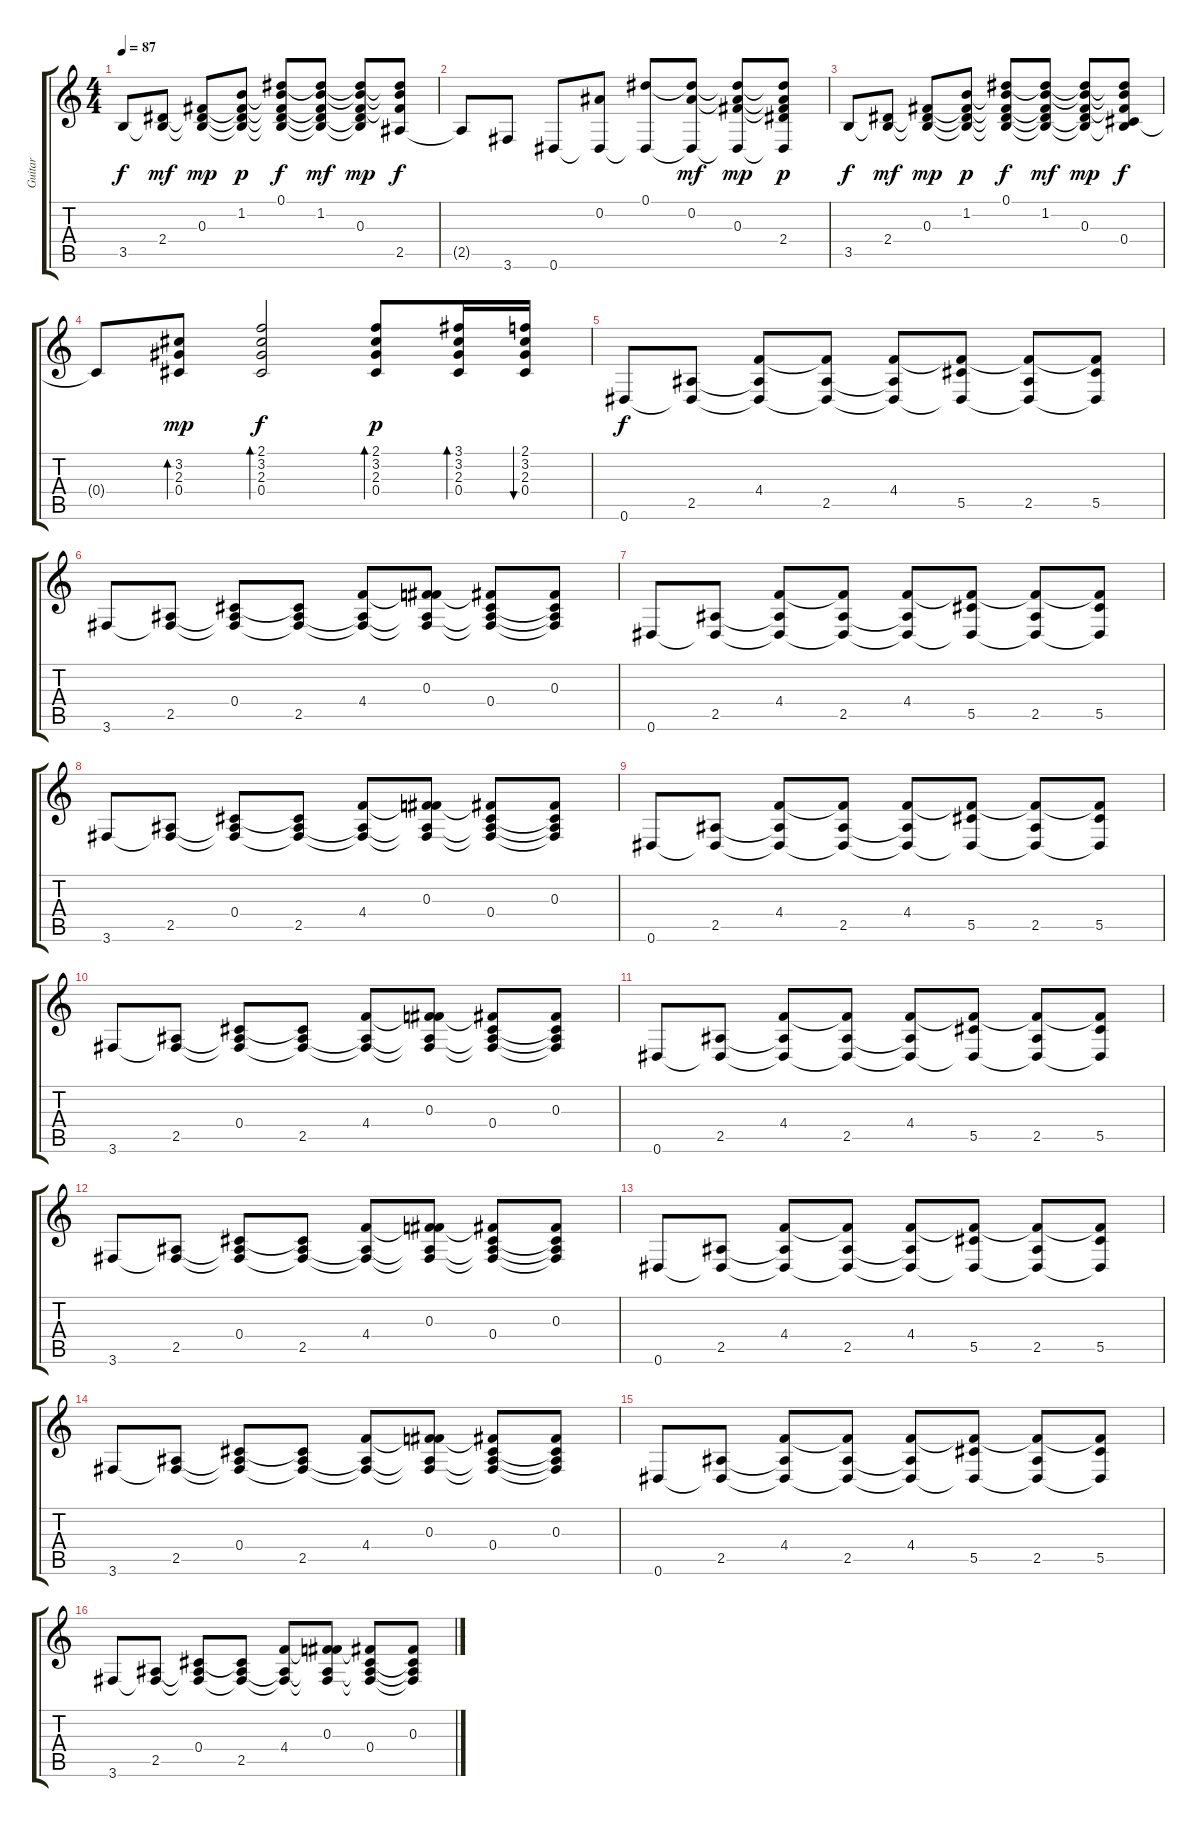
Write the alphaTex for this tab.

\track ("Guitar" "Guitar") {instrument acousticguitarsteel}
\staff {score tabs}
\tuning (Eb4 Bb3 Gb3 Db3 Ab2 Eb2) {hide}
\ts (4 4)
\tempo 87
\clef g2
\ks c
3.5.8{dy f} (2.4 3.5{t}).8{dy mf} (0.3 2.4{t} 3.5{t}).8{dy mp} (1.2 0.3{t} 2.4{t} 3.5{t}).8{dy p} (0.1 1.2{t} 0.3{t} 2.4{t} 3.5{t}).8{dy f} (0.1{t} 1.2 0.3{t} 2.4{t} 3.5{t}).8{dy mf} (0.1{t} 1.2{t} 0.3 2.4{t} 3.5{t}).8{dy mp} (0.1{t} 1.2{t} 0.3{t} 2.5).8{dy f} |
2.5{t}.8 3.6.8 0.6.8 (0.2 0.6{t}).8 (0.1 0.6{t}).8 (0.1{t} 0.2 0.6{t}).8{dy mf} (0.1{t} 0.2{t} 0.3 0.6{t}).8{dy mp} (0.1{t} 0.2{t} 0.3{t} 2.4 0.6{t}).8{dy p} |
3.5.8{dy f} (2.4 3.5{t}).8{dy mf} (0.3 2.4{t} 3.5{t}).8{dy mp} (1.2 0.3{t} 2.4{t} 3.5{t}).8{dy p} (0.1 1.2{t} 0.3{t} 2.4{t} 3.5{t}).8{dy f} (0.1{t} 1.2 0.3{t} 2.4{t} 3.5{t}).8{dy mf} (0.1{t} 1.2{t} 0.3 2.4{t} 3.5{t}).8{dy mp} (0.1{t} 1.2{t} 0.3{t} 0.4 3.5{t}).8{dy f} |
0.4{t}.8 (3.2 2.3 0.4).8{bd 240 dy mp} (2.1 3.2 2.3 0.4).2{bd 60 dy f} (2.1 3.2 2.3 0.4).8{bd 60 dy p} (3.1 3.2 2.3 0.4).16{bd 60} (2.1 3.2 2.3 0.4).16{bu 60} |
0.6.8{dy f} (2.5 0.6{t}).8 (4.4 2.5{t} 0.6{t}).8 (4.4{t} 2.5 0.6{t}).8 (4.4 2.5{t} 0.6{t}).8 (4.4{t} 5.5 0.6{t}).8 (4.4{t} 2.5 0.6{t}).8 (4.4{t} 5.5 0.6{t}).8 |
3.6.8 (2.5 3.6{t}).8 (0.4 2.5{t} 3.6{t}).8 (0.4{t} 2.5 3.6{t}).8 (4.4 2.5{t} 3.6{t}).8 (0.3 4.4{t} 2.5{t} 3.6{t}).8 (0.3{t} 0.4 2.5{t} 3.6{t}).8 (0.3 0.4{t} 2.5{t} 3.6{t}).8 |
0.6.8 (2.5 0.6{t}).8 (4.4 2.5{t} 0.6{t}).8 (4.4{t} 2.5 0.6{t}).8 (4.4 2.5{t} 0.6{t}).8 (4.4{t} 5.5 0.6{t}).8 (4.4{t} 2.5 0.6{t}).8 (4.4{t} 5.5 0.6{t}).8 |
3.6.8 (2.5 3.6{t}).8 (0.4 2.5{t} 3.6{t}).8 (0.4{t} 2.5 3.6{t}).8 (4.4 2.5{t} 3.6{t}).8 (0.3 4.4{t} 2.5{t} 3.6{t}).8 (0.3{t} 0.4 2.5{t} 3.6{t}).8 (0.3 0.4{t} 2.5{t} 3.6{t}).8 |
0.6.8 (2.5 0.6{t}).8 (4.4 2.5{t} 0.6{t}).8 (4.4{t} 2.5 0.6{t}).8 (4.4 2.5{t} 0.6{t}).8 (4.4{t} 5.5 0.6{t}).8 (4.4{t} 2.5 0.6{t}).8 (4.4{t} 5.5 0.6{t}).8 |
3.6.8 (2.5 3.6{t}).8 (0.4 2.5{t} 3.6{t}).8 (0.4{t} 2.5 3.6{t}).8 (4.4 2.5{t} 3.6{t}).8 (0.3 4.4{t} 2.5{t} 3.6{t}).8 (0.3{t} 0.4 2.5{t} 3.6{t}).8 (0.3 0.4{t} 2.5{t} 3.6{t}).8 |
0.6.8 (2.5 0.6{t}).8 (4.4 2.5{t} 0.6{t}).8 (4.4{t} 2.5 0.6{t}).8 (4.4 2.5{t} 0.6{t}).8 (4.4{t} 5.5 0.6{t}).8 (4.4{t} 2.5 0.6{t}).8 (4.4{t} 5.5 0.6{t}).8 |
3.6.8 (2.5 3.6{t}).8 (0.4 2.5{t} 3.6{t}).8 (0.4{t} 2.5 3.6{t}).8 (4.4 2.5{t} 3.6{t}).8 (0.3 4.4{t} 2.5{t} 3.6{t}).8 (0.3{t} 0.4 2.5{t} 3.6{t}).8 (0.3 0.4{t} 2.5{t} 3.6{t}).8 |
0.6.8 (2.5 0.6{t}).8 (4.4 2.5{t} 0.6{t}).8 (4.4{t} 2.5 0.6{t}).8 (4.4 2.5{t} 0.6{t}).8 (4.4{t} 5.5 0.6{t}).8 (4.4{t} 2.5 0.6{t}).8 (4.4{t} 5.5 0.6{t}).8 |
3.6.8 (2.5 3.6{t}).8 (0.4 2.5{t} 3.6{t}).8 (0.4{t} 2.5 3.6{t}).8 (4.4 2.5{t} 3.6{t}).8 (0.3 4.4{t} 2.5{t} 3.6{t}).8 (0.3{t} 0.4 2.5{t} 3.6{t}).8 (0.3 0.4{t} 2.5{t} 3.6{t}).8 |
0.6.8 (2.5 0.6{t}).8 (4.4 2.5{t} 0.6{t}).8 (4.4{t} 2.5 0.6{t}).8 (4.4 2.5{t} 0.6{t}).8 (4.4{t} 5.5 0.6{t}).8 (4.4{t} 2.5 0.6{t}).8 (4.4{t} 5.5 0.6{t}).8 |
3.6.8 (2.5 3.6{t}).8 (0.4 2.5{t} 3.6{t}).8 (0.4{t} 2.5 3.6{t}).8 (4.4 2.5{t} 3.6{t}).8 (0.3 4.4{t} 2.5{t} 3.6{t}).8 (0.3{t} 0.4 2.5{t} 3.6{t}).8 (0.3 0.4{t} 2.5{t} 3.6{t}).8
